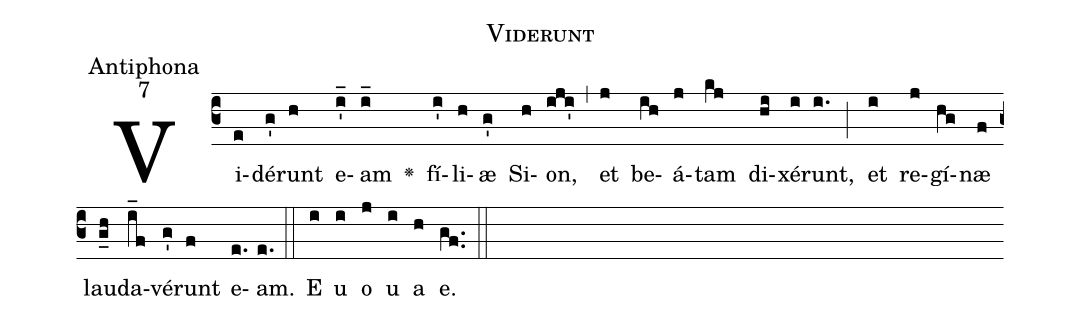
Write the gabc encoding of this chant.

name:Viderunt;
office-part:Antiphona;
mode:7;
%%
(c3)Vi(e)dé(g')runt(h) e(i'_)am(i_) <v>\greheightstar</v>() fí(i')li(h)æ(g') Si(h)on,(iji') (,) et(j) be(ih)á(j)tam(kj) di(hi)xé(i)runt,(i.) (;) et(i) re(j)gí(hg)næ(f) lau(g_h)da(i_f)vé(g')runt(f) e(e.)am.(e.) (::) E(i) u(i) o(j) u(i) a(h) e.(gf..) (::)
